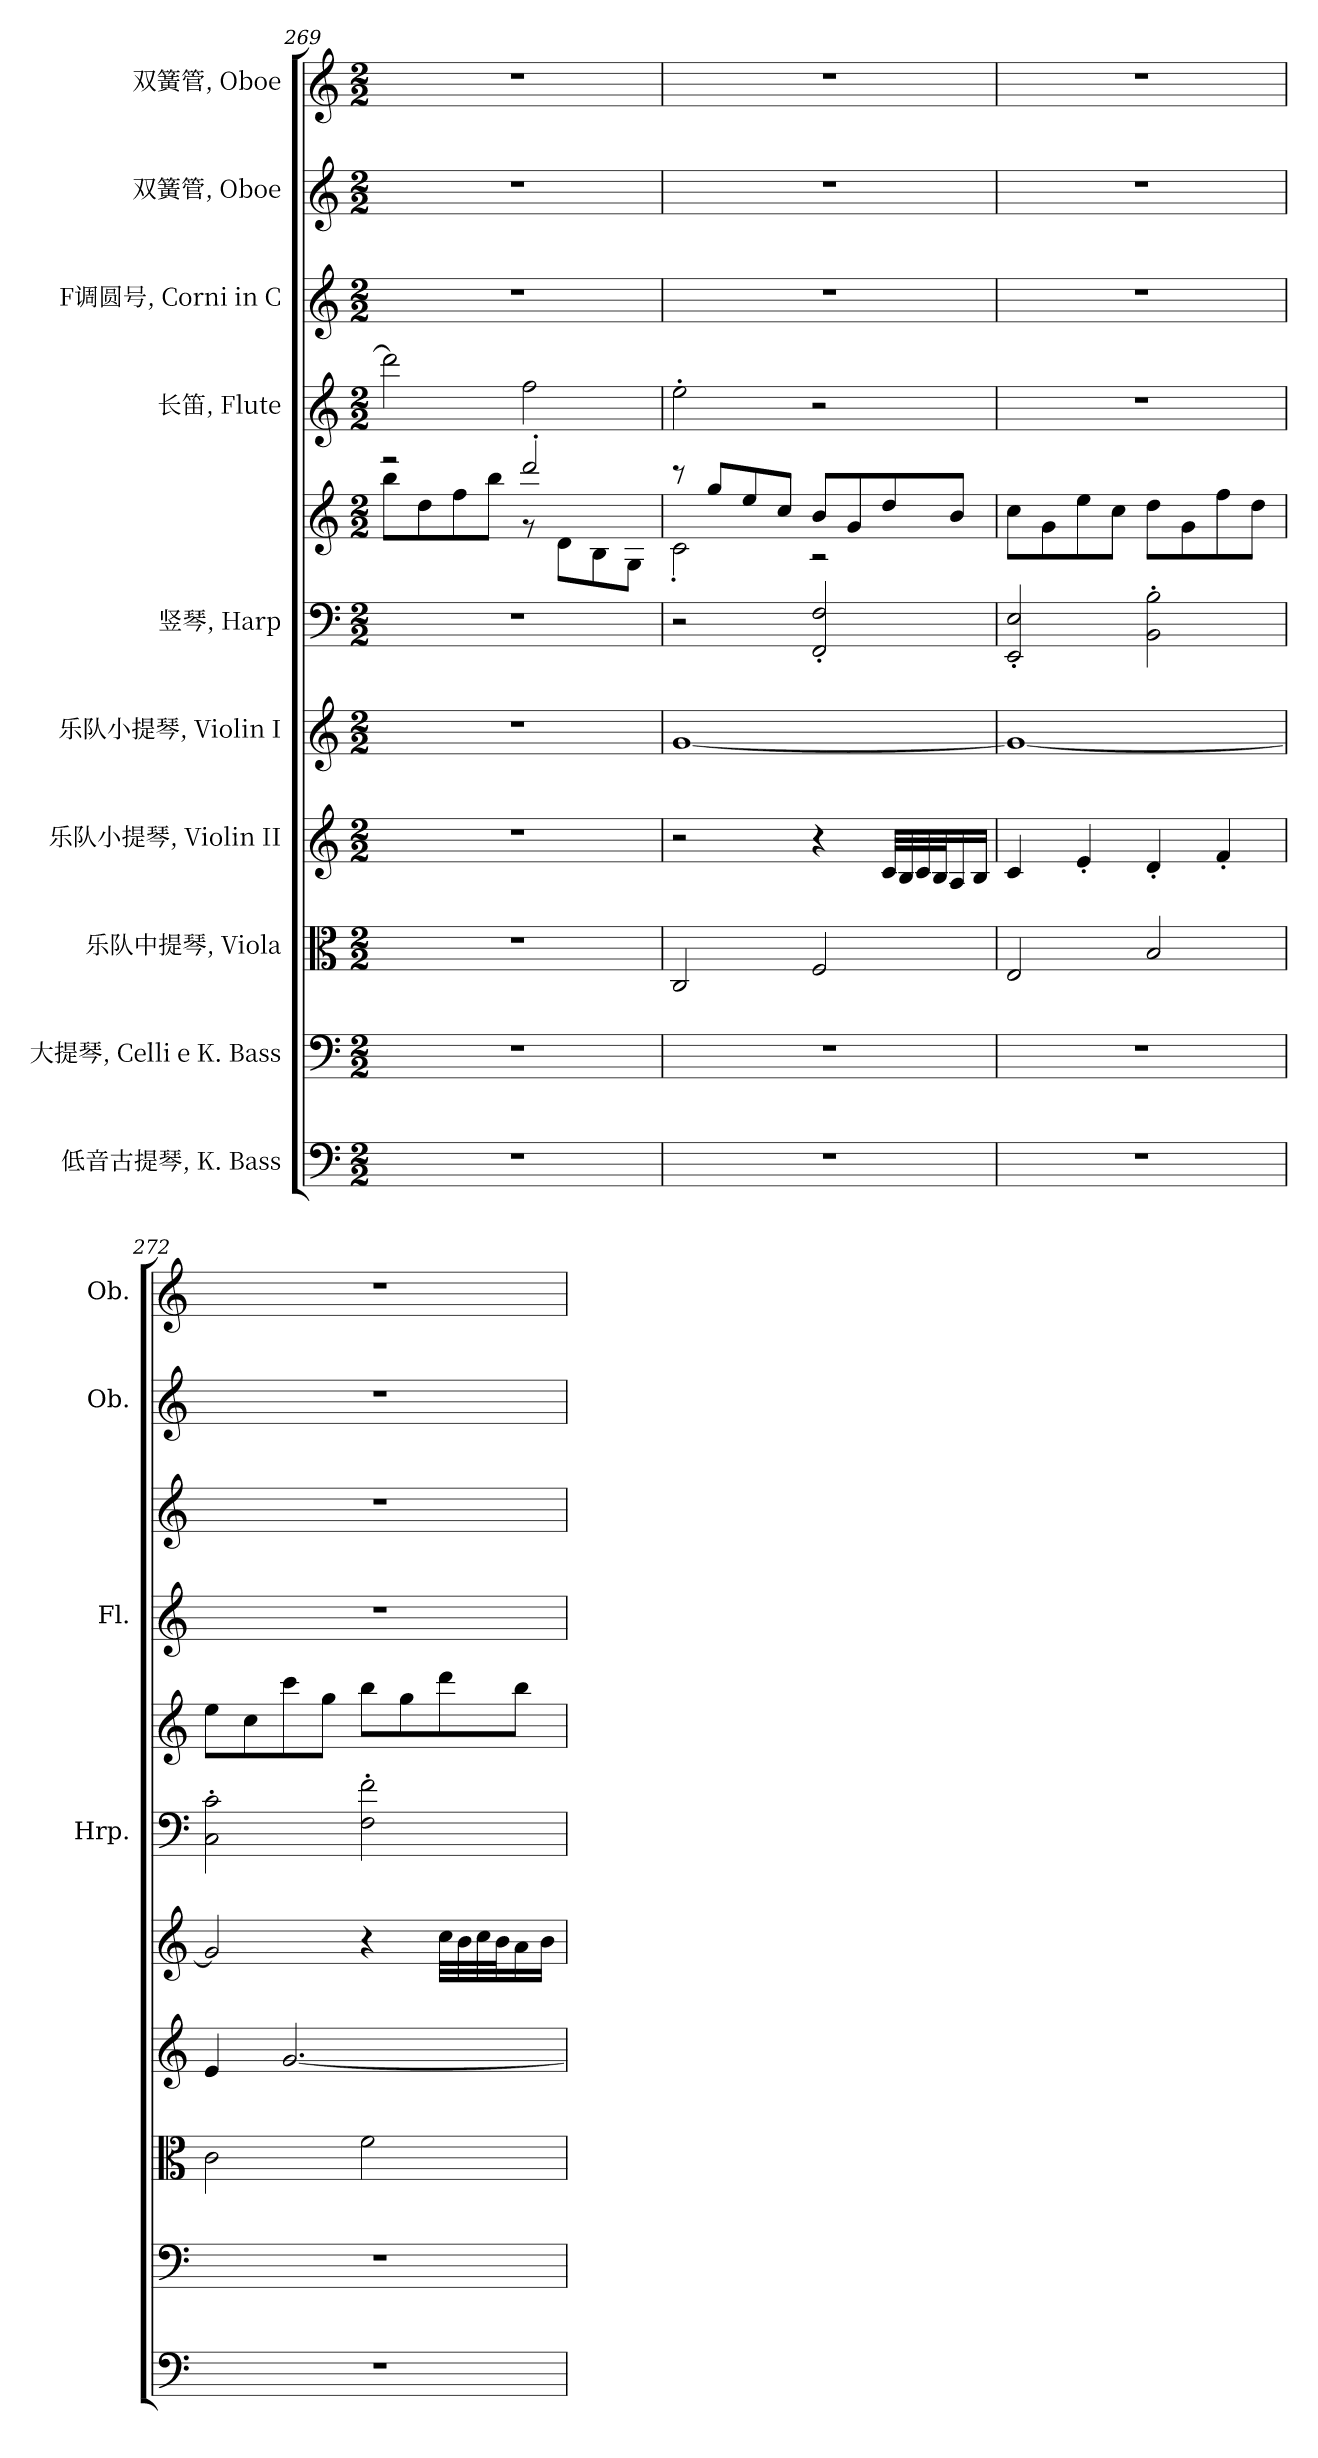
**kern	**kern	**kern	**kern	**kern	**kern	**kern	**kern	**kern	**kern	**kern
*part10	*part9	*part8	*part7	*part6	*part5	*part5	*part4	*part3	*part2	*part1
*staff11	*staff10	*staff9	*staff8	*staff7	*staff6	*staff5	*staff4	*staff3	*staff2	*staff1
*I"低音古提琴, K. Bass	*I"大提琴, Celli e K. Bass	*I"乐队中提琴, Viola	*I"乐队小提琴, Violin II	*I"乐队小提琴, Violin I	*I"竖琴, Harp	*	*I"长笛, Flute	*I"F调圆号, Corni in C	*I"双簧管, Oboe	*I"双簧管, Oboe
*	*	*	*	*	*I'Hrp.	*	*I'Fl.	*	*I'Ob.	*I'Ob.
*clefF4	*clefF4	*clefC3	*clefG2	*clefG2	*clefF4	*clefG2	*clefG2	*clefG2	*clefG2	*clefG2
*	*	*	*	*	*	*	*	*ITrd4c7	*	*
*k[]	*k[]	*k[]	*k[]	*k[]	*k[]	*k[]	*k[]	*k[b-]	*k[]	*k[]
*M2/2	*M2/2	*M2/2	*M2/2	*M2/2	*M2/2	*M2/2	*M2/2	*M2/2	*M2/2	*M2/2
=269	=269	=269	=269	=269	=269	=269	=269	=269	=269	=269
*	*	*	*	*	*	*^	*	*	*	*
1r	1r	1r	1r	1r	1r	2r	8bb\L	2ddd\]	1r	1r	1r
.	.	.	.	.	.	.	8dd\	.	.	.	.
.	.	.	.	.	.	.	8ff\	.	.	.	.
.	.	.	.	.	.	.	8bb\J	.	.	.	.
.	.	.	.	.	.	2ddd'/	8r	2ff\	.	.	.
.	.	.	.	.	.	.	8d\L	.	.	.	.
.	.	.	.	.	.	.	8B\	.	.	.	.
.	.	.	.	.	.	.	8G\J	.	.	.	.
=270	=270	=270	=270	=270	=270	=270	=270	=270	=270	=270	=270
1r	1r	2C/	2r	[1g	2r	8r	2c'\	2ee'\	1r	1r	1r
.	.	.	.	.	.	8gg/L	.	.	.	.	.
.	.	.	.	.	.	8ee/	.	.	.	.	.
.	.	.	.	.	.	8cc/J	.	.	.	.	.
.	.	2F/	4r	.	2FF/' 2F/'	8b/L	2r	2r	.	.	.
.	.	.	.	.	.	8g/	.	.	.	.	.
.	.	.	32c/LLL	.	.	8dd/	.	.	.	.	.
.	.	.	32B/	.	.	.	.	.	.	.	.
.	.	.	32c/	.	.	.	.	.	.	.	.
.	.	.	32B/J	.	.	.	.	.	.	.	.
.	.	.	16A/	.	.	8b/J	.	.	.	.	.
.	.	.	16B/JJ	.	.	.	.	.	.	.	.
*	*	*	*	*	*	*v	*v	*	*	*	*
!!LO:PB:g=z
=271	=271	=271	=271	=271	=271	=271	=271	=271	=271	=271
1r	1r	2E/	4c/	1g_	2EE/' 2E/'	8cc\L	1r	1r	1r	1r
.	.	.	.	.	.	8g\	.	.	.	.
.	.	.	4e'/	.	.	8ee\	.	.	.	.
.	.	.	.	.	.	8cc\J	.	.	.	.
.	.	2B/	4d'/	.	2BB\' 2B\'	8dd\L	.	.	.	.
.	.	.	.	.	.	8g\	.	.	.	.
.	.	.	4f'/	.	.	8ff\	.	.	.	.
.	.	.	.	.	.	8dd\J	.	.	.	.
=272	=272	=272	=272	=272	=272	=272	=272	=272	=272	=272
1r	1r	2c\	4e/	2g/]	2C\' 2c\'	8ee\L	1r	1r	1r	1r
.	.	.	.	.	.	8cc\	.	.	.	.
.	.	.	[2.g/	.	.	8ccc\	.	.	.	.
.	.	.	.	.	.	8gg\J	.	.	.	.
.	.	2f\	.	4r	2F\' 2f\'	8bb\L	.	.	.	.
.	.	.	.	.	.	8gg\	.	.	.	.
.	.	.	.	32cc\LLL	.	8ddd\	.	.	.	.
.	.	.	.	32b\	.	.	.	.	.	.
.	.	.	.	32cc\	.	.	.	.	.	.
.	.	.	.	32b\J	.	.	.	.	.	.
.	.	.	.	16a\	.	8bb\J	.	.	.	.
.	.	.	.	16b\JJ	.	.	.	.	.	.
=	=	=	=	=	=	=	=	=	=	=
*-	*-	*-	*-	*-	*-	*-	*-	*-	*-	*-
